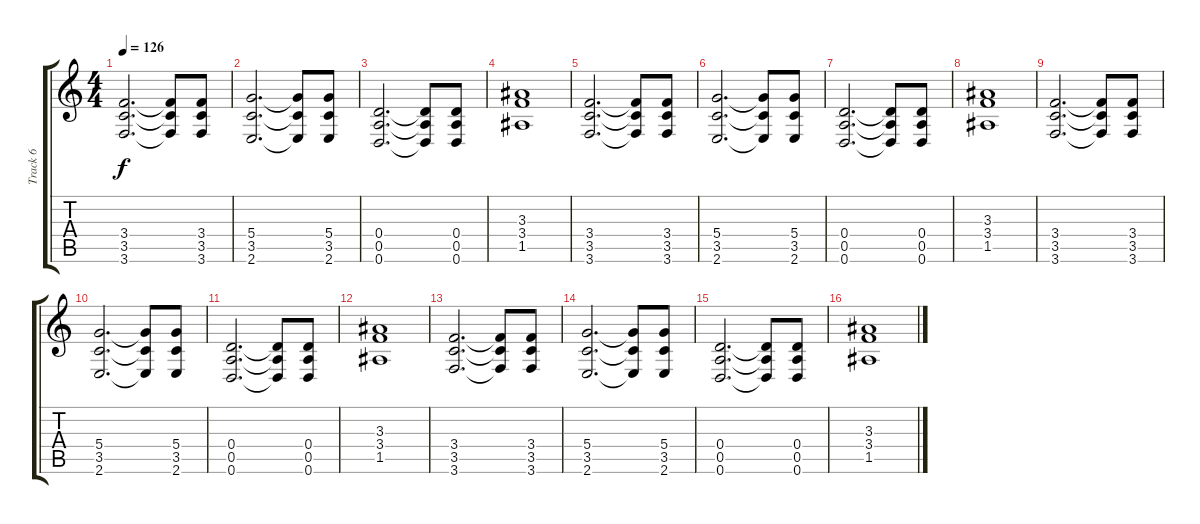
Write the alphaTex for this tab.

\track ("Track 6" "Track 6") {instrument distortionguitar}
\staff {score tabs}
\tuning (E4 B3 G3 D3 A2 D2) {hide}
\ts (4 4)
\tempo 126
\clef g2
\ks c
(3.4 3.5 3.6).2{d dy f} (3.4{t} 3.5{t} 3.6{t}).8 (3.4 3.5 3.6).8 |
(5.4 3.5 2.6).2{d} (5.4{t} 3.5{t} 2.6{t}).8 (5.4 3.5 2.6).8 |
(0.4 0.5 0.6).2{d} (0.4{t} 0.5{t} 0.6{t}).8 (0.4 0.5 0.6).8 |
(3.3 3.4 1.5).1 |
(3.4 3.5 3.6).2{d} (3.4{t} 3.5{t} 3.6{t}).8 (3.4 3.5 3.6).8 |
(5.4 3.5 2.6).2{d} (5.4{t} 3.5{t} 2.6{t}).8 (5.4 3.5 2.6).8 |
(0.4 0.5 0.6).2{d} (0.4{t} 0.5{t} 0.6{t}).8 (0.4 0.5 0.6).8 |
(3.3 3.4 1.5).1 |
(3.4 3.5 3.6).2{d} (3.4{t} 3.5{t} 3.6{t}).8 (3.4 3.5 3.6).8 |
(5.4 3.5 2.6).2{d} (5.4{t} 3.5{t} 2.6{t}).8 (5.4 3.5 2.6).8 |
(0.4 0.5 0.6).2{d} (0.4{t} 0.5{t} 0.6{t}).8 (0.4 0.5 0.6).8 |
(3.3 3.4 1.5).1 |
(3.4 3.5 3.6).2{d} (3.4{t} 3.5{t} 3.6{t}).8 (3.4 3.5 3.6).8 |
(5.4 3.5 2.6).2{d} (5.4{t} 3.5{t} 2.6{t}).8 (5.4 3.5 2.6).8 |
(0.4 0.5 0.6).2{d} (0.4{t} 0.5{t} 0.6{t}).8 (0.4 0.5 0.6).8 |
(3.3 3.4 1.5).1
